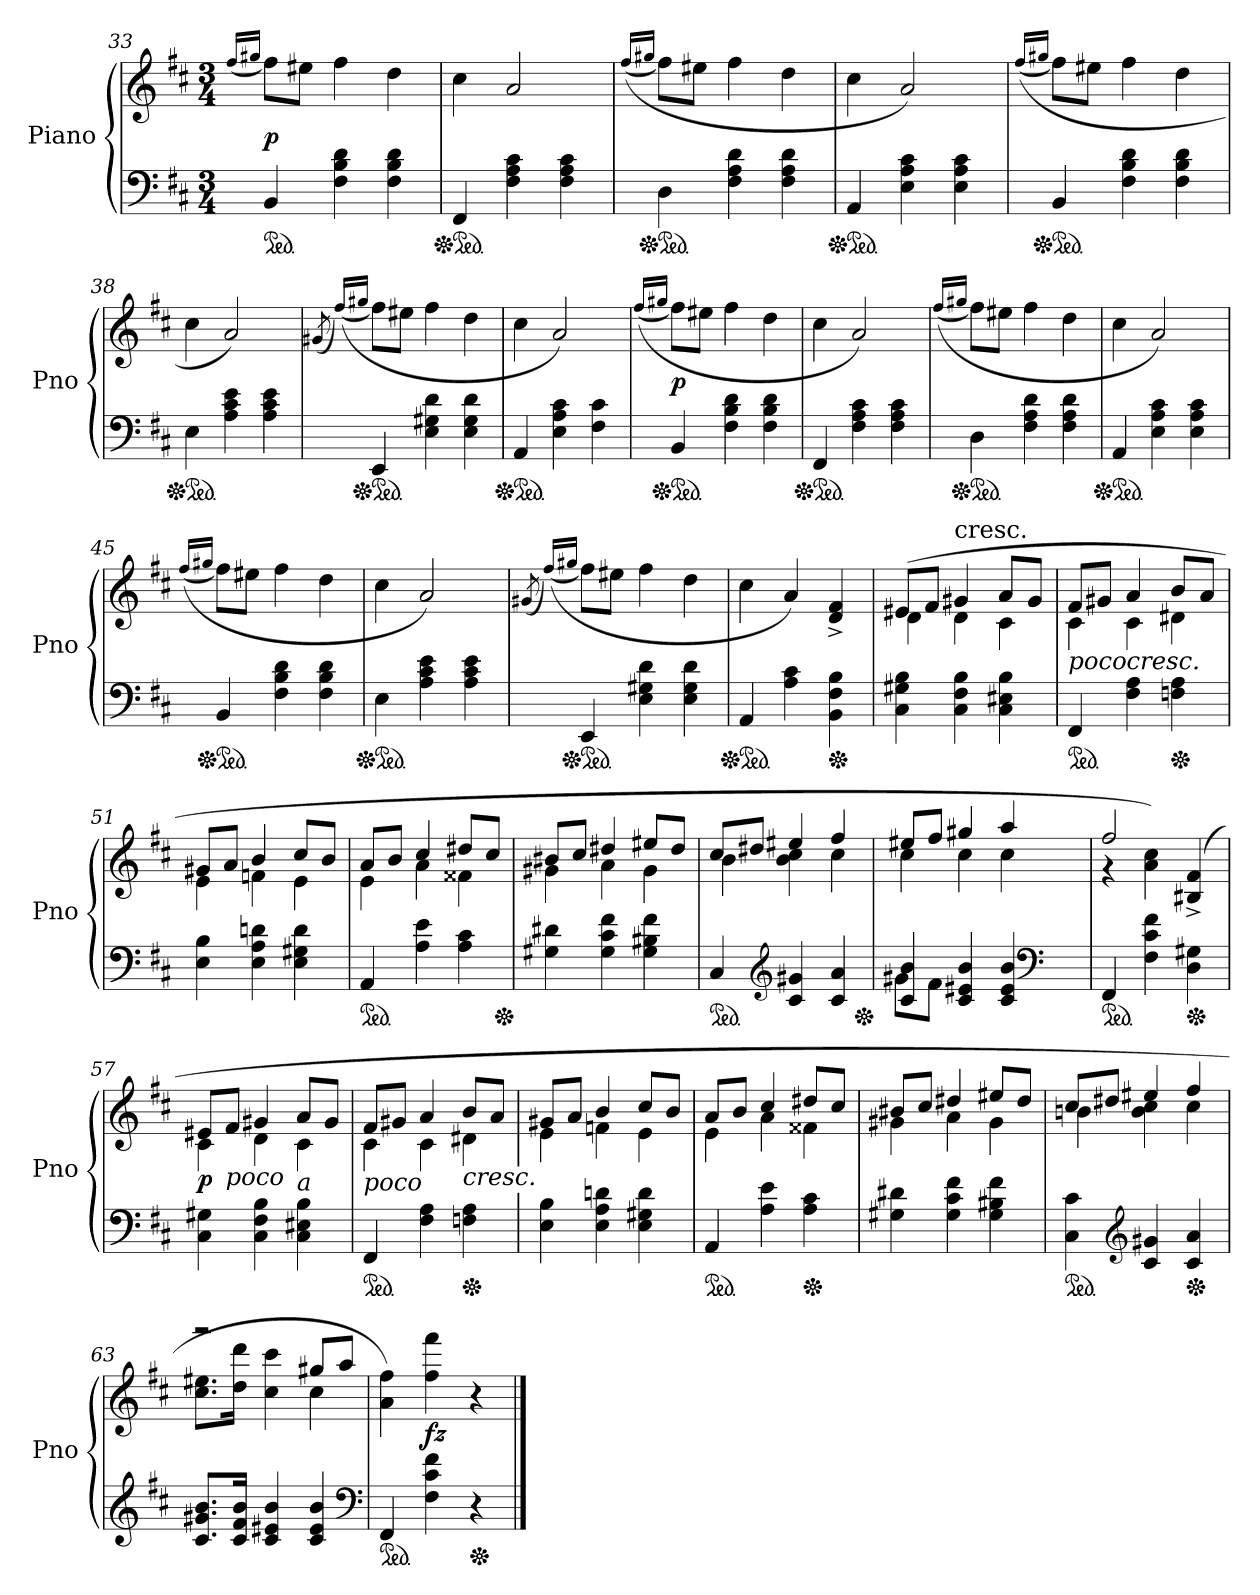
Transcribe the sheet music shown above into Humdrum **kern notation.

**kern	**kern	**dynam
*part1	*part1	*part1
*staff2	*staff1	*staff1/2
*I"Piano	*	*
*I'Pno	*	*
*clefF4	*clefG2	*
*k[f#c#]	*k[f#c#]	*
*b:	*b:	*
*M3/4	*M3/4	*
=33	=33	=33
.	(<16qff#/LL	.
.	16qgg#X/JJ	.
*ped	*	*
4BB	8ff#L)	p
.	8ee#XJ	.
4F# 4B 4d	4ff#	.
4F# 4B 4d	4dd	.
=34	=34	=34
*Xped	*	*
*ped	*	*
4FF#	4cc#	.
4F# 4A 4c#	2a	.
4F# 4A 4c#	.	.
=35	=35	=35
.	(<(>16qff#/LL	.
.	16qgg#X/JJ	.
*Xped	*	*
*ped	*	*
4D	8ff#L)	.
.	8ee#XJ	.
4F# 4A 4d	4ff#	.
4F# 4A 4d	4dd	.
=36	=36	=36
*Xped	*	*
*ped	*	*
4AA	4cc#	.
4E 4A 4c#	2a)	.
4E 4A 4c#	.	.
=37	=37	=37
.	(<(>16qff#/LL	.
.	16qgg#X/JJ	.
*Xped	*	*
*ped	*	*
4BB	8ff#L)	.
.	8ee#XJ	.
4F# 4B 4d	4ff#	.
4F# 4B 4d	4dd	.
=38	=38	=38
*Xped	*	*
*ped	*	*
4E	4cc#	.
4A 4c# 4e	2a)	.
4A 4c# 4e	.	.
=39	=39	=39
.	(8qg#X/	.
.	(<(>16qff#/LL)	.
.	16qgg#X/JJ	.
*Xped	*	*
*ped	*	*
4EE	8ff#L)	.
.	8ee#XJ	.
4E 4G#X 4d	4ff#	.
4E 4G# 4d	4dd	.
=40	=40	=40
*Xped	*	*
*ped	*	*
4AA	4cc#	.
4E 4A 4c#	2a)	.
4F# 4c#	.	.
=41	=41	=41
.	(<(>16qff#/LL	.
.	16qgg#X/JJ	.
*Xped	*	*
*ped	*	*
4BB	8ff#L)	p
.	8ee#XJ	.
4F# 4B 4d	4ff#	.
4F# 4B 4d	4dd	.
=42	=42	=42
*Xped	*	*
*ped	*	*
4FF#	4cc#	.
4F# 4A 4c#	2a)	.
4F# 4A 4c#	.	.
=43	=43	=43
.	(<(>16qff#/LL	.
.	16qgg#X/JJ	.
*Xped	*	*
*ped	*	*
4D	8ff#L)	.
.	8ee#XJ	.
4F# 4A 4d	4ff#	.
4F# 4A 4d	4dd	.
=44	=44	=44
*Xped	*	*
*ped	*	*
4AA	4cc#	.
4E 4A 4c#	2a)	.
4E 4A 4c#	.	.
=45	=45	=45
.	(<(>16qff#/LL	.
.	16qgg#X/JJ	.
*Xped	*	*
*ped	*	*
4BB	8ff#L)	.
.	8ee#XJ	.
4F# 4B 4d	4ff#	.
4F# 4B 4d	4dd	.
=46	=46	=46
*Xped	*	*
*ped	*	*
4E	4cc#	.
4A 4c# 4e	2a)	.
4A 4c# 4e	.	.
=47	=47	=47
.	(8qg#X/	.
.	(<(>16qff#/LL)	.
.	16qgg#X/JJ	.
*Xped	*	*
*ped	*	*
4EE	8ff#L)	.
.	8ee#XJ	.
4E 4G#X 4d	4ff#	.
4E 4G# 4d	4dd	.
=48	=48	=48
*Xped	*	*
*ped	*	*
4AA	4cc#	.
4A 4c#	4a)	.
*Xped	*	*
4BB 4F# 4B	4d^ 4f#^	.
=49	=49	=49
*	*^	*
4C# 4G#X 4B	(8e#XL	4d	.
.	8f#J	.	.
!	!LO:TX:t=cresc.	!	!
4C# 4F# 4B	4g#X	4d	.
4C# 4E#X 4B	8aL	4c#	.
.	8g#J	.	.
=50	=50	=50	=50
!	!LO:TX:b:i:t=poco	!	!
*ped	*	*	*
4FF#	8f#L	4c#	.
.	8g#XJ	.	.
!	!LO:TX:b:i:t=cresc.	!	!
4F# 4A	4a	4c#	.
*Xped	*	*	*
4Fn 4A	8bL	4d#X	.
.	8aJ	.	.
=51	=51	=51	=51
4E 4B	8g#XL	4e	.
.	8aJ	.	.
4E 4A 4dn	4b	4fn	.
4E 4G#X 4d	8cc#L	4e	.
.	8bJ	.	.
=52	=52	=52	=52
*ped	*	*	*
4AA	8aL	4e	.
.	8bJ	.	.
4A 4e	4cc#	4a	.
4A 4c#	8dd#XL	4f##X	.
.	8cc#J	.	.
*Xped	*	*	*
=53	=53	=53	=53
4G#X 4d#X	8b#XL	4g#X	.
.	8cc#J	.	.
4G# 4c# 4f#	4dd#X	4a	.
4G# 4B#X 4f#	8ee#XL	4g#	.
.	8dd#J	.	.
=54	=54	=54	=54
*ped	*	*	*
4C#	8cc#L	4b	.
.	8dd#XJ	.	.
*clefG2	*	*	*
4c# 4g#X	4ee#X	4b 4cc#	.
4c# 4a	4ff#	4cc#	.
*Xped	*	*	*
=55	=55	=55	=55
*^	*	*	*
4c# 4b	8g#XL	8ee#XL	4cc#	.
.	8f#J	8ff#J	.	.
4c# 4e#X 4b	4ryy	4gg#X	4cc#	.
4c# 4e# 4b	2ryy	4aa	4cc#	.
*clefF4	*	*	*	*
4ryy	.	4ryy	4ryy	.
*v	*v	*	*	*
=56	=56	=56	=56
*ped	*	*	*
4FF#	2ff#	4r	.
4F# 4c# 4f#	.	4a 4cc#)	.
*Xped	*	*	*
4D 4G#X	(4B#X^> 4f#^>	4ryy	.
=57	=57	=57	=57
4C# 4G#X	8e#XL	4c#	p
!	!LO:TX:b:i:t=poco	!	!
.	8f#J	.	.
4C# 4F# 4B	4g#X	4d	.
!	!LO:TX:b:i:t=a	!	!
4C# 4E#X 4B	8aL	4c#	.
.	8g#J	.	.
=58	=58	=58	=58
!	!LO:TX:b:i:t=poco	!	!
*ped	*	*	*
4FF#	8f#L	4c#	.
.	8g#XJ	.	.
4F# 4A	4a	4c#	.
!	!LO:TX:b:i:t=cresc.	!	!
*Xped	*	*	*
4Fn 4A	8bL	4d#X	.
.	8aJ	.	.
=59	=59	=59	=59
4E 4B	8g#XL	4e	.
.	8aJ	.	.
4E 4A 4dn	4b	4fn	.
4E 4G#X 4d	8cc#L	4e	.
.	8bJ	.	.
=60	=60	=60	=60
*ped	*	*	*
4AA	8aL	4e	.
.	8bJ	.	.
4A 4e	4cc#	4a	.
*Xped	*	*	*
4A 4c#	8dd#XL	4f##X	.
.	8cc#J	.	.
=61	=61	=61	=61
4G#X 4d#X	8b#XL	4g#X	.
.	8cc#J	.	.
4G# 4c# 4f#	4dd#X	4a	.
4G# 4B#X 4f#	8ee#XL	4g#	.
.	8dd#J	.	.
=62	=62	=62	=62
*ped	*	*	*
4C# 4c#	8cc#L	4bn	.
.	8dd#XJ	.	.
*clefG2	*	*	*
4c# 4g#X	4ee#X	4b 4cc#	.
*Xped	*	*	*
4c# 4a	4ff#	4cc#	.
=63	=63	=63	=63
8.c# 8.g#X 8.bL	2r	8.cc# 8.ee#XL	.
16c# 16f# 16bJk	.	16dd 16dddJk	.
4c# 4e#X 4b	.	4cc# 4ccc#	.
4c# 4e# 4b	8gg#XL	4cc#	.
.	8aaJ	.	.
*	*v	*v	*
*clefF4	*	*
=64	=64	=64
*ped	*	*
4FF#	4a 4ff#)	.
4F# 4c# 4f#	4ff# 4fff#	fz
*Xped	*	*
4r	4r	.
==	==	==
*-	*-	*-
